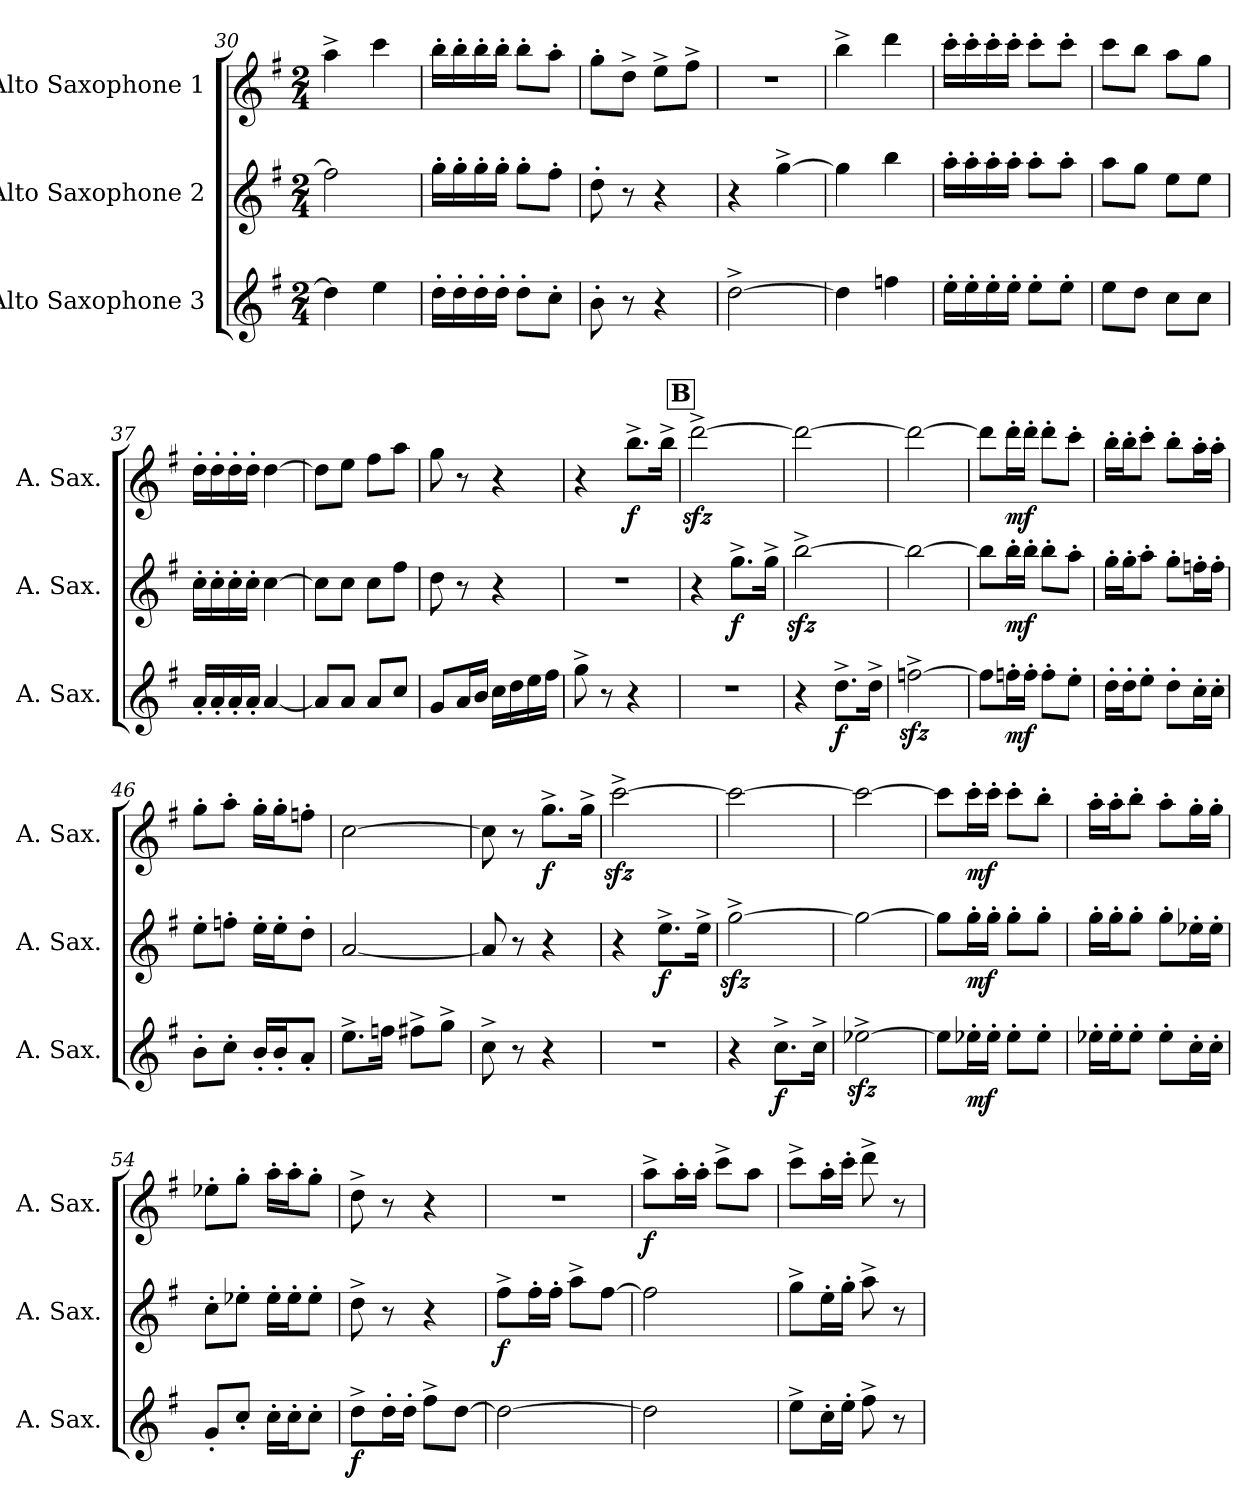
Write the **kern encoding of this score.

**kern	**dynam	**kern	**dynam	**kern	**dynam
*part3	*part3	*part2	*part2	*part1	*part1
*staff3	*staff3	*staff2	*staff2	*staff1	*staff1
*I"Alto Saxophone 3	*	*I"Alto Saxophone 2	*	*I"Alto Saxophone 1	*
*I'A. Sax.	*	*I'A. Sax.	*	*I'A. Sax.	*
*clefG2	*	*clefG2	*	*clefG2	*
*ITrd5c9	*	*ITrd5c9	*	*ITrd5c9	*
*k[b-e-]	*	*k[b-e-]	*	*k[b-e-]	*
*M2/4	*	*M2/4	*	*M2/4	*
=30	=30	=30	=30	=30	=30
4f\]	.	2a\]	.	4cc^\	.
4g\	.	.	.	4ee-\	.
=31	=31	=31	=31	=31	=31
16f'\LL	.	16b-'\LL	.	16dd'\LL	.
16f'\	.	16b-'\	.	16dd'\	.
16f'\	.	16b-'\	.	16dd'\	.
16f'\JJ	.	16b-'\JJ	.	16dd'\JJ	.
8f'\L	.	8b-'\L	.	8dd'\L	.
8e-'\J	.	8a'\J	.	8cc'\J	.
=32	=32	=32	=32	=32	=32
8d'\	.	8f'\	.	8b-'\L	.
8r	.	8r	.	8f^\J	.
4r	.	4r	.	8g^\L	.
.	.	.	.	8a^\J	.
=33	=33	=33	=33	=33	=33
[2f^\	.	4r	.	2r	.
.	.	[4b-^\	.	.	.
!!LO:PB:g=z
=34	=34	=34	=34	=34	=34
4f\]	.	4b-\]	.	4dd^\	.
4a-X\	.	4dd\	.	4ff\	.
=35	=35	=35	=35	=35	=35
16g'\LL	.	16cc'\LL	.	16ee-'\LL	.
16g'\	.	16cc'\	.	16ee-'\	.
16g'\	.	16cc'\	.	16ee-'\	.
16g'\JJ	.	16cc'\JJ	.	16ee-'\JJ	.
8g'\L	.	8cc'\L	.	8ee-'\L	.
8g'\J	.	8cc'\J	.	8ee-'\J	.
=36	=36	=36	=36	=36	=36
8g\L	.	8cc\L	.	8ee-\L	.
8f\J	.	8b-\J	.	8dd\J	.
8e-\L	.	8g\L	.	8cc\L	.
8e-\J	.	8g\J	.	8b-\J	.
=37	=37	=37	=37	=37	=37
16c'/LL	.	16e-'\LL	.	16f'\LL	.
16c'/	.	16e-'\	.	16f'\	.
16c'/	.	16e-'\	.	16f'\	.
16c'/JJ	.	16e-'\JJ	.	16f'\JJ	.
[4c/	.	[4e-\	.	[4f\	.
=38	=38	=38	=38	=38	=38
8c/L]	.	8e-\L]	.	8f\L]	.
8c/J	.	8e-\J	.	8g\J	.
8c/L	.	8e-\L	.	8a\L	.
8e-/J	.	8a\J	.	8cc\J	.
=39	=39	=39	=39	=39	=39
8B-/L	.	8f\	.	8b-\	.
16c/L	.	8r	.	8r	.
16d/JJ	.	.	.	.	.
16e-\LL	.	4r	.	4r	.
16f\	.	.	.	.	.
16g\	.	.	.	.	.
16a\JJ	.	.	.	.	.
=40	=40	=40	=40	=40	=40
8b-^\	.	2r	.	4r	.
8r	.	.	.	.	.
!	!	!	!	!	!LO:DY:b
4r	.	.	.	8.dd^\L	f
.	.	.	.	16dd^\Jk	.
!!LO:REH:place=s1:a:B:fs=14:t=B
=41	=41	=41	=41	=41	=41
2r	.	4r	.	[2ffzz<^\	.
!	!	!	!LO:DY:b	!	!
.	.	8.b-^\L	f	.	.
.	.	16b-^\Jk	.	.	.
=42	=42	=42	=42	=42	=42
4r	.	[2ddzz<^\	.	2ff\_	.
!	!LO:DY:b	!	!	!	!
8.f^\L	f	.	.	.	.
16f^\Jk	.	.	.	.	.
!!LO:LB:g=z
=43	=43	=43	=43	=43	=43
[2a-Xzz<^\	.	2dd\_	.	2ff\_	.
=44	=44	=44	=44	=44	=44
8a-\L]	.	8dd\L]	.	8ff\L]	.
!	!LO:DY:b	!	!LO:DY:b	!	!LO:DY:b
16a-X'\L	mf	16dd'\L	mf	16ff'\L	mf
16a-'\JJ	.	16dd'\JJ	.	16ff'\JJ	.
8a-'\L	.	8dd'\L	.	8ff'\L	.
8g'\J	.	8cc'\J	.	8ee-'\J	.
=45	=45	=45	=45	=45	=45
16f'\LL	.	16b-'\LL	.	16dd'\LL	.
16f'\J	.	16b-'\J	.	16dd'\J	.
8g'\J	.	8cc'\J	.	8ee-'\J	.
8f'\L	.	8b-'\L	.	8dd'\L	.
16e-'\L	.	16a-X'\L	.	16cc'\L	.
16e-'\JJ	.	16a-'\JJ	.	16cc'\JJ	.
=46	=46	=46	=46	=46	=46
8d'\L	.	8g'\L	.	8b-'\L	.
8e-'\J	.	8a-X'\J	.	8cc'\J	.
16d'/LL	.	16g'\LL	.	16b-'\LL	.
16d'/J	.	16g'\J	.	16b-'\J	.
8c'/J	.	8f'\J	.	8a-X'\J	.
=47	=47	=47	=47	=47	=47
8.g^\L	.	[2c/	.	[2e-\	.
16a-X\Jk	.	.	.	.	.
8an^\L	.	.	.	.	.
8b-^\J	.	.	.	.	.
=48	=48	=48	=48	=48	=48
8e-^\	.	8c/]	.	8e-\]	.
8r	.	8r	.	8r	.
!	!	!	!	!	!LO:DY:b
4r	.	4r	.	8.b-^\L	f
.	.	.	.	16b-^\Jk	.
=49	=49	=49	=49	=49	=49
2r	.	4r	.	[2ee-zz<^\	.
!	!	!	!LO:DY:b	!	!
.	.	8.g^\L	f	.	.
.	.	16g^\Jk	.	.	.
=50	=50	=50	=50	=50	=50
4r	.	[2b-zz<^\	.	2ee-\_	.
!	!LO:DY:b	!	!	!	!
8.e-^\L	f	.	.	.	.
16e-^\Jk	.	.	.	.	.
!!LO:LB:g=z
=51	=51	=51	=51	=51	=51
[2g-Xzz<^\	.	2b-\_	.	2ee-\_	.
=52	=52	=52	=52	=52	=52
8g-\L]	.	8b-\L]	.	8ee-\L]	.
!	!LO:DY:b	!	!LO:DY:b	!	!LO:DY:b
16g-X'\L	mf	16b-'\L	mf	16ee-'\L	mf
16g-'\JJ	.	16b-'\JJ	.	16ee-'\JJ	.
8g-'\L	.	8b-'\L	.	8ee-'\L	.
8g-'\J	.	8b-'\J	.	8dd'\J	.
=53	=53	=53	=53	=53	=53
16g-X'\LL	.	16b-'\LL	.	16cc'\LL	.
16g-'\J	.	16b-'\J	.	16cc'\J	.
8g-'\J	.	8b-'\J	.	8dd'\J	.
8g-'\L	.	8b-'\L	.	8cc'\L	.
16e-'\L	.	16g-X'\L	.	16b-'\L	.
16e-'\JJ	.	16g-'\JJ	.	16b-'\JJ	.
=54	=54	=54	=54	=54	=54
8B-'/L	.	8e-'\L	.	8g-X'\L	.
8e-'/J	.	8g-X'\J	.	8b-'\J	.
16e-'\LL	.	16g-'\LL	.	16cc'\LL	.
16e-'\J	.	16g-'\J	.	16cc'\J	.
8e-'\J	.	8g-'\J	.	8b-'\J	.
=55	=55	=55	=55	=55	=55
!	!LO:DY:b	!	!	!	!
8f^\L	f	8f^\	.	8f^\	.
16f'\L	.	8r	.	8r	.
16f'\JJ	.	.	.	.	.
8a^\L	.	4r	.	4r	.
[8f\J	.	.	.	.	.
=56	=56	=56	=56	=56	=56
!	!	!	!LO:DY:b	!	!
2f\_	.	8a^\L	f	2r	.
.	.	16a'\L	.	.	.
.	.	16a'\JJ	.	.	.
.	.	8cc^\L	.	.	.
.	.	[8a\J	.	.	.
=57	=57	=57	=57	=57	=57
!	!	!	!	!	!LO:DY:b
2f\]	.	2a\]	.	8cc^\L	f
.	.	.	.	16cc'\L	.
.	.	.	.	16cc'\JJ	.
.	.	.	.	8ee-^\L	.
.	.	.	.	8cc\J	.
=58	=58	=58	=58	=58	=58
8g^\L	.	8b-^\L	.	8ee-^\L	.
16e-'\L	.	16g'\L	.	16cc'\L	.
16g'\JJ	.	16b-'\JJ	.	16ee-'\JJ	.
8a^\	.	8cc^\	.	8ff^\	.
8r	.	8r	.	8r	.
=	=	=	=	=	=
*-	*-	*-	*-	*-	*-
